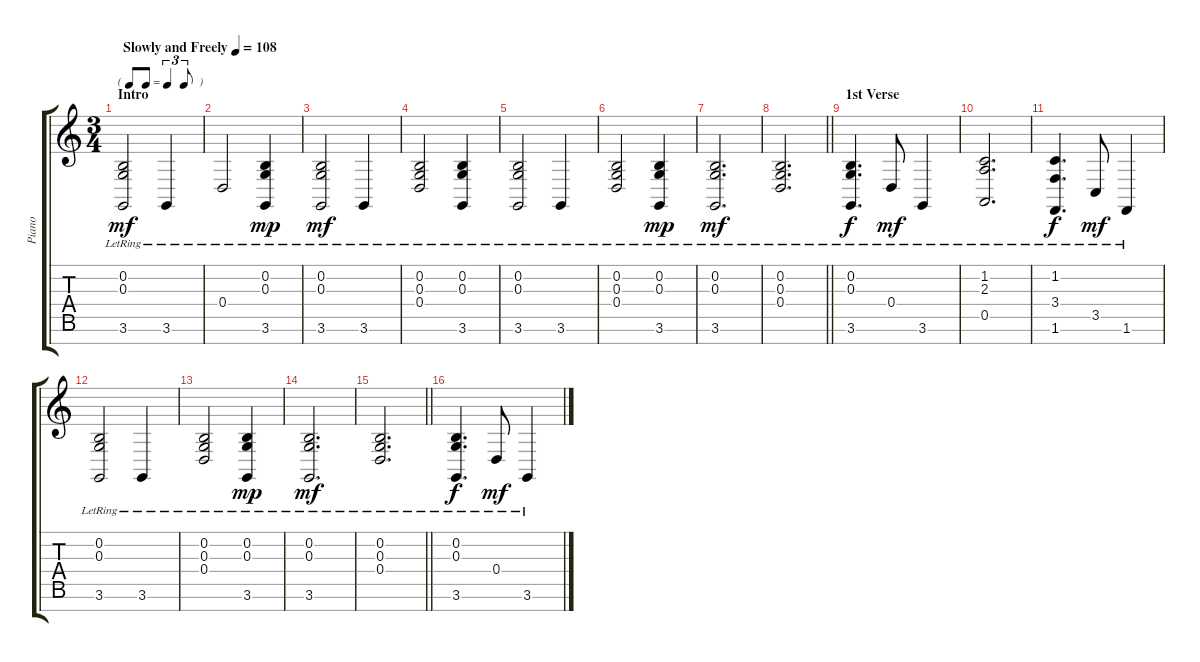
\track ("Piano" "Piano") {instrument acousticgrandpiano}
\staff {score tabs}
\tuning (E4 B3 G3 D3 A2 E2 B1) {hide}
\ts (3 4)
\tf triplet8th
\section ("" "Intro")
\tempo (108 "Slowly and Freely")
\clef g2
\ks c
(0.2{lr} 0.3{lr} 3.6{lr}).2{dy mf instrument acousticgrandpiano} 3.6{lr}.4 |
0.4{lr}.2 (0.2{lr} 0.3{lr} 3.6{lr}).4{dy mp} |
(0.2{lr} 0.3{lr} 3.6{lr}).2{dy mf} 3.6{lr}.4 |
(0.2 0.3{lr} 0.4{lr}).2 (0.2{lr} 0.3{lr} 3.6{lr}).4 |
(0.2{lr} 0.3{lr} 3.6{lr}).2 3.6{lr}.4 |
(0.2 0.3 0.4{lr}).2 (0.2{lr} 0.3{lr} 3.6{lr}).4{dy mp} |
(0.2{lr} 0.3{lr} 3.6{lr}).2{d dy mf} |
\barLineRight lightlight
(0.2{lr} 0.3{lr} 0.4{lr}).2{d} |
\section ("" "1st Verse")
(0.2{lr} 0.3{lr} 3.6{lr}).4{d dy f} 0.4{lr}.8{dy mf} 3.6{lr}.4 |
(1.2{lr} 2.3{lr} 0.5{lr}).2{d} |
(1.2{lr} 3.4 1.6{lr}).4{d dy f} 3.5{lr}.8{dy mf} 1.6{lr}.4 |
(0.2{lr} 0.3{lr} 3.6{lr}).2 3.6{lr}.4 |
(0.2 0.3 0.4{lr}).2 (0.2{lr} 0.3{lr} 3.6{lr}).4{dy mp} |
(0.2{lr} 0.3{lr} 3.6{lr}).2{d dy mf} |
\barLineRight lightlight
(0.2{lr} 0.3{lr} 0.4{lr}).2{d} |
(0.2{lr} 0.3{lr} 3.6{lr}).4{d dy f} 0.4{lr}.8{dy mf} 3.6{lr}.4
